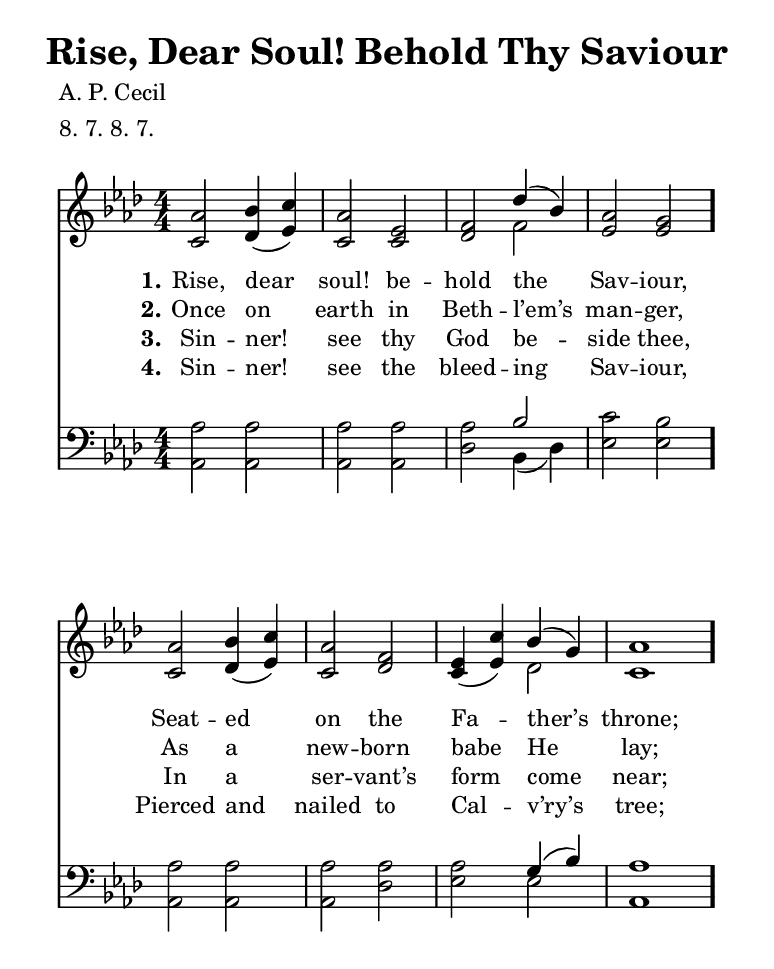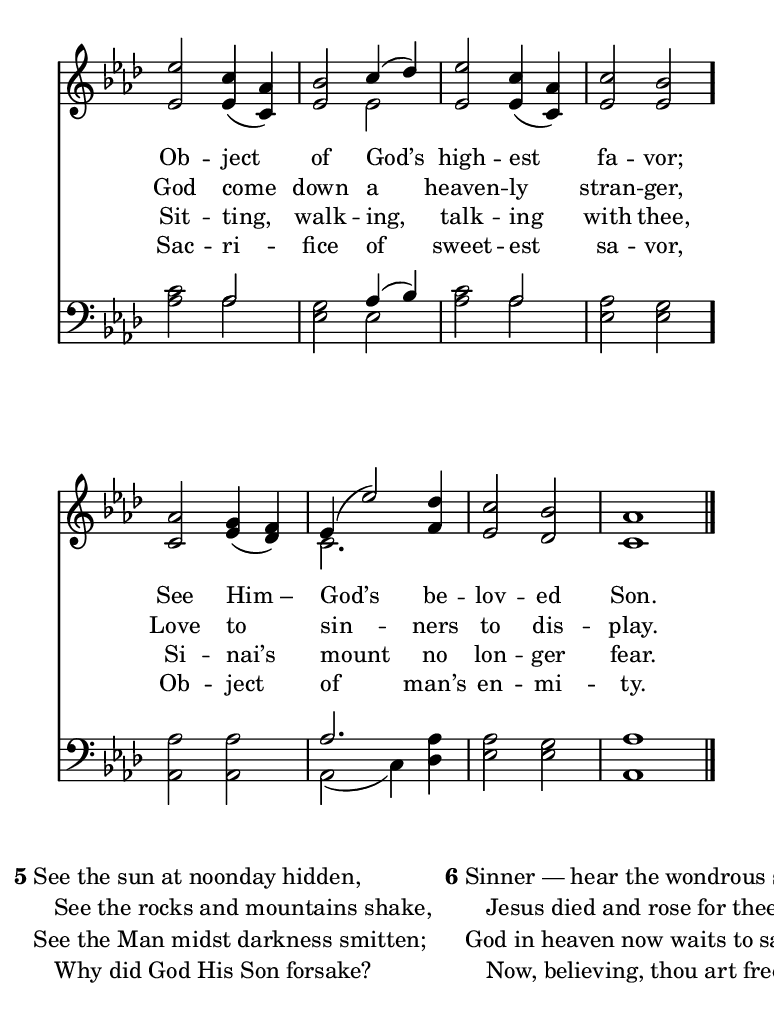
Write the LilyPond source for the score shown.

\include "common/global.ily"
\paper {
  \include "common/paper.ily"
  ragged-bottom = ##t
  system-system-spacing.padding = 11
}

\header{
  %gospel
  hymnnumber = "47"
  title = "Rise, Dear Soul! Behold Thy Saviour"
  tunename = "Suffield"
  meter = "8. 7. 8. 7."
  poet = "A. P. Cecil"
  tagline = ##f
}

% for fermata in MIDI
ta = { \tempo 4=120 }
tb = { \tempo 4=60  }

patternAA = { c2 c4( c4) | c2 c2 | c2 c4( c4) | c2 c2 }
patternAB = { c2 c4( c4) | c2 c2 | c2 c2      | c2 c2 }
patternAC = { c2 c2      | c2 c2 | c2 c2      | c2 c2 }
patternAD = { c2 c2      | c2 c2 | c2 c4( c4) | c2 c2 }

patternBA = { c2 c4( c4) | c2 c2 | c4( c4) c4( c4) | c1 }
patternBB = { c2 c4( c4) | c2 c2 | c4( c4) c2      | c1 }
patternBC = { c2 c2      | c2 c2 | c2      c4( c4) | c1 }
patternBD = { c2 c2      | c2 c2 | c2      c2      | c1 }

patternCA = { c2 c4( c4) | c2 c4( c4) | c2 c4( c4) | c2 c2 }
patternCB = { c2 c4( c4) | c2 c2      | c2 c4( c4) | c2 c2 }
patternCC = { c2 c2      | c2 c4( c4) | c2 c2      | c2 c2 }
patternCD = { c2 c2      | c2 c2      | c2 c2      | c2 c2 }

patternDA = { c2 c4( c4) | c4( c2) c4   | c2 c2 | c1 }
patternDB = { c2 c4( c4) | c2.   c4   | c2 c2 | c1 }
patternDC = { c2 c2      | c2.   c4   | c2 c2 | c1 }
patternDD = { c2 c2      | c2( c4) c4 | c2 c2 | c1 }

global = {
  \include "common/overrides.ily"
  \override Staff.TimeSignature.style = #'numbered
  \time 4/4
  \override Score.MetronomeMark.transparent = ##t % hide all fermata changes too
  \ta
  \key aes \major
  \autoBeamOff
}

notesSoprano = {
\global
\relative c'' {

  \changePitch \patternAA { aes bes c | aes ees | f des' bes | aes g }
  \changePitch \patternBA { aes bes c | aes f | ees c' bes g | aes }
  \changePitch \patternCA { ees' c aes | bes c des | ees c aes | c bes }
  \changePitch \patternDA { aes g f | ees ees' des | c bes | aes }

  \bar "|."

}
}

notesAlto = {
\global
\relative e' {

  \changePitch \patternAB { c des ees | c c | des f | ees ees }
  \changePitch \patternBB { c des ees | c des | c ees des | c }
  \changePitch \patternCB { ees ees c | ees ees | ees ees c | ees ees }
  \changePitch \patternDB { c ees des | c f | ees des | c }

}
}

notesTenor = {
\global
\relative a {

  \changePitch \patternAC { aes aes | aes aes | aes bes | c bes }
  \changePitch \patternBC { aes aes | aes aes | aes g bes | aes }
  \changePitch \patternCC { c aes | g aes bes | c aes | aes g }
  \changePitch \patternDC { aes aes | aes aes | aes g | aes }

}
}

notesBass = {
\global
\relative f, {

  \changePitch \patternAD { aes aes | aes aes | des bes des | ees ees }
  \changePitch \patternBD { aes, aes | aes des | ees ees | aes, }
  \changePitch \patternCD { aes' aes | ees ees | aes aes | ees ees }
  \changePitch \patternDD { aes, aes | aes c des | ees ees | aes, }

}
}

wordsA = \lyricmode {
\set stanza = "1."

Rise, dear soul! be -- hold the Sav -- iour, \bar "."
Seat -- ed on the Fa -- ther’s throne; \bar "." \eogbreak
Ob -- ject of God’s high -- est fa -- vor; \bar "."
See Him_– God’s be -- lov -- ed Son. \bar "." \eogbreak

}

wordsB = \lyricmode {
\set stanza = "2."

Once on earth in Beth -- l’em’s man -- ger,
As a new -- born babe He lay;
God come down a heaven -- ly stran -- ger,
Love to sin -- ners to dis -- play.

}

wordsC = \lyricmode {
\set stanza = "3."

Sin -- ner! see thy God be -- side thee,
In a ser -- vant’s form come near;
Sit -- ting, walk -- ing, talk -- ing with thee,
Si -- nai’s mount no lon -- ger fear.

}

wordsD = \lyricmode {
\set stanza = "4."

Sin -- ner! see the bleed -- ing Sav -- iour,
Pierced and nailed to Cal -- v’ry’s tree;
Sac -- ri -- fice of sweet -- est sa -- vor,
Ob -- ject of man’s en -- mi -- ty.

}

wordsE = \markuplist {

\line { See the sun at noonday hidden, }
\line { { \hspace #2 } See the rocks and mountains shake, }
\line { See the Man midst darkness smitten; }
\line { { \hspace #2 } Why did God His Son forsake? }

}

wordsF = \markuplist {

\line { Sinner — hear the wondrous story: }
\line { { \hspace #2 } Jesus died and rose for thee; }
\line { God in heaven now waits to save thee, }
\line { { \hspace #2 } Now, believing, thou art free. }

}

\score {
  \context ChoirStaff <<
    \context Staff = upper <<
      \set Staff.autoBeaming = ##f
      \set ChoirStaff.systemStartDelimiter = #'SystemStartBar
      \set ChoirStaff.printPartCombineTexts = ##f
      \partcombine #'(2 . 11) \notesSoprano \notesAlto
      \context NullVoice = sopranos { \voiceOne << \notesSoprano >> }
      \context Lyrics = one   \lyricsto sopranos \wordsA
      \context Lyrics = two   \lyricsto sopranos \wordsB
      \context Lyrics = three \lyricsto sopranos \wordsC
      \context Lyrics = four  \lyricsto sopranos \wordsD
    >>
    \context Staff = men <<
      \set Staff.autoBeaming = ##f
      \clef bass
      \set ChoirStaff.printPartCombineTexts = ##f
      \partcombine #'(2 . 11) \notesTenor \notesBass
    >>
  >>
  \layout {
    \include "common/layout.ily"
  }
  \midi{
    \include "common/midi.ily"
  }
}

\markup { \fill-line {
  \hspace #0.1
  \line{ \bold 5 \column { \wordsE } }
  \hspace #0.1
  \line{ \bold 6 \column { \wordsF } }
  \hspace #0.1
} }

\version "2.19.49"  % necessary for upgrading to future LilyPond versions.

% vi:set et ts=2 sw=2 ai nocindent syntax=lilypond:
